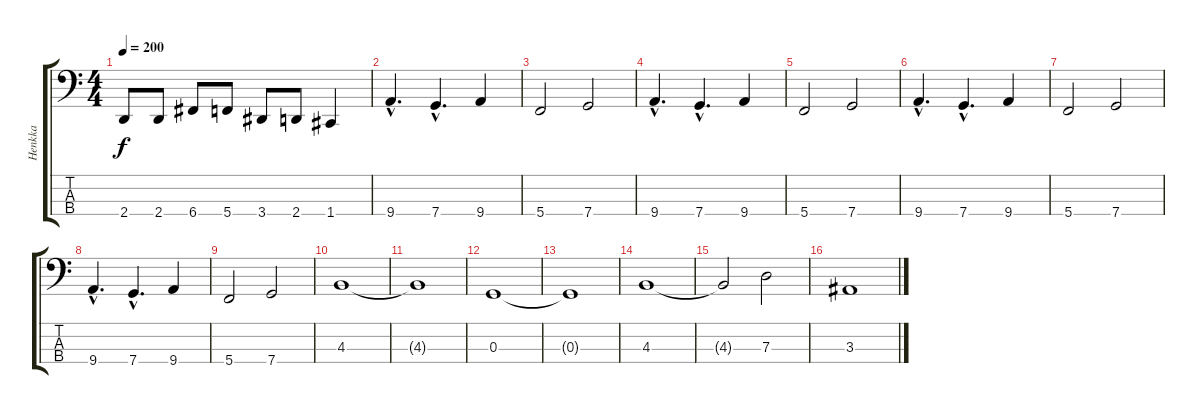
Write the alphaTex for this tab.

\track ("Henkka" "Henkka") {instrument electricbasspick}
\staff {score tabs}
\tuning (F2 C2 G1 C1) {hide}
\ts (4 4)
\tempo 200
\clef f4
\ks c
2.4{t}.8{dy f} 2.4.8 6.4.8 5.4.8 3.4.8 2.4.8 1.4.4 |
9.4{hac}.4{d} 7.4{hac}.4{d} 9.4.4 |
5.4.2 7.4.2 |
9.4{hac}.4{d} 7.4{hac}.4{d} 9.4.4 |
5.4.2 7.4.2 |
9.4{hac}.4{d} 7.4{hac}.4{d} 9.4.4 |
5.4.2 7.4.2 |
9.4{hac}.4{d} 7.4{hac}.4{d} 9.4.4 |
5.4.2 7.4.2 |
4.3.1 |
4.3{t}.1 |
0.3.1 |
0.3{t}.1 |
4.3.1 |
4.3{t}.2 7.3.2 |
3.3.1
